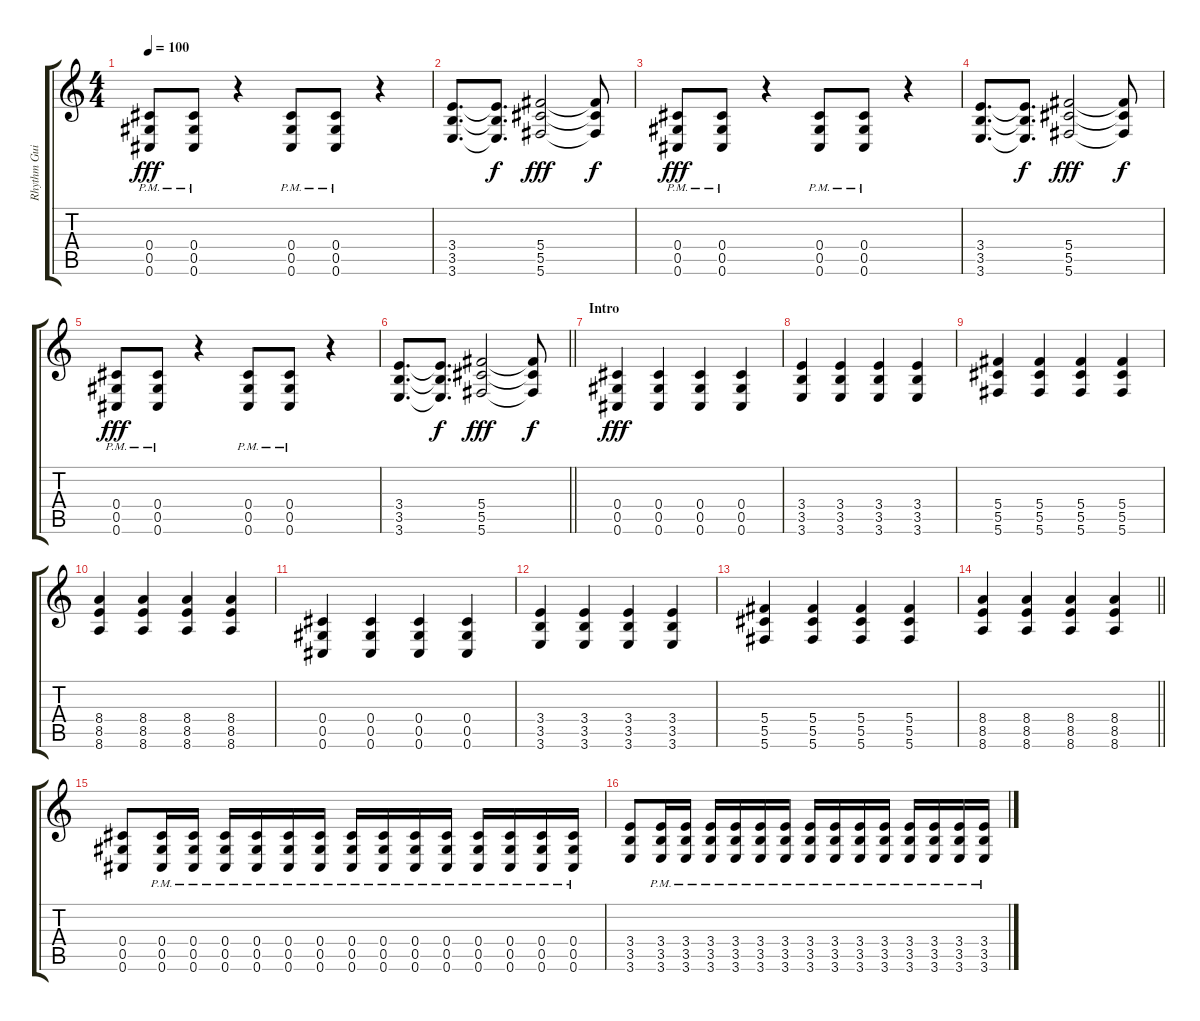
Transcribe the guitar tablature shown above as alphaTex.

\track ("Rhythm Guitar" "Rhythm Gui") {instrument distortionguitar}
\staff {score tabs}
\tuning (Eb4 Bb3 Gb3 Db3 Ab2 Db2) {hide}
\ts (4 4)
\tempo 100
\clef g2
\ks c
(0.4{pm} 0.5{pm} 0.6{pm}).8{dy fff} (0.4{pm} 0.5{pm} 0.6{pm}).8 r.4 (0.4{pm} 0.5{pm} 0.6{pm}).8 (0.4{pm} 0.5{pm} 0.6{pm}).8 r.4 |
(3.4 3.5 3.6).8{d} (3.4{t} 3.5{t} 3.6{t}).8{d dy f} (5.4 5.5 5.6).2{dy fff} (5.4{t} 5.5{t} 5.6{t}).8{dy f} |
(0.4{pm} 0.5{pm} 0.6{pm}).8{dy fff} (0.4{pm} 0.5{pm} 0.6{pm}).8 r.4 (0.4{pm} 0.5{pm} 0.6{pm}).8 (0.4{pm} 0.5{pm} 0.6{pm}).8 r.4 |
(3.4 3.5 3.6).8{d} (3.4{t} 3.5{t} 3.6{t}).8{d dy f} (5.4 5.5 5.6).2{dy fff} (5.4{t} 5.5{t} 5.6{t}).8{dy f} |
(0.4{pm} 0.5{pm} 0.6{pm}).8{dy fff} (0.4{pm} 0.5{pm} 0.6{pm}).8 r.4 (0.4{pm} 0.5{pm} 0.6{pm}).8 (0.4{pm} 0.5{pm} 0.6{pm}).8 r.4 |
\barLineRight lightlight
(3.4 3.5 3.6).8{d} (3.4{t} 3.5{t} 3.6{t}).8{d dy f} (5.4 5.5 5.6).2{dy fff} (5.4{t} 5.5{t} 5.6{t}).8{dy f} |
\section ("" "Intro")
(0.4 0.5 0.6).4{dy fff} (0.4 0.5 0.6).4 (0.4 0.5 0.6).4 (0.4 0.5 0.6).4 |
(3.4 3.5 3.6).4 (3.4 3.5 3.6).4 (3.4 3.5 3.6).4 (3.4 3.5 3.6).4 |
(5.4 5.5 5.6).4 (5.4 5.5 5.6).4 (5.4 5.5 5.6).4 (5.4 5.5 5.6).4 |
(8.4 8.5 8.6).4 (8.4 8.5 8.6).4 (8.4 8.5 8.6).4 (8.4 8.5 8.6).4 |
(0.4 0.5 0.6).4 (0.4 0.5 0.6).4 (0.4 0.5 0.6).4 (0.4 0.5 0.6).4 |
(3.4 3.5 3.6).4 (3.4 3.5 3.6).4 (3.4 3.5 3.6).4 (3.4 3.5 3.6).4 |
(5.4 5.5 5.6).4 (5.4 5.5 5.6).4 (5.4 5.5 5.6).4 (5.4 5.5 5.6).4 |
\barLineRight lightlight
(8.4 8.5 8.6).4 (8.4 8.5 8.6).4 (8.4 8.5 8.6).4 (8.4 8.5 8.6).4 |
(0.4 0.5 0.6).8{instrument overdrivenguitar} (0.4{pm} 0.5{pm} 0.6{pm}).16 (0.4{pm} 0.5{pm} 0.6{pm}).16 (0.4{pm} 0.5{pm} 0.6{pm}).16 (0.4{pm} 0.5{pm} 0.6{pm}).16 (0.4{pm} 0.5{pm} 0.6{pm}).16 (0.4{pm} 0.5{pm} 0.6{pm}).16 (0.4{pm} 0.5{pm} 0.6{pm}).16 (0.4{pm} 0.5{pm} 0.6{pm}).16 (0.4{pm} 0.5{pm} 0.6{pm}).16 (0.4{pm} 0.5{pm} 0.6{pm}).16 (0.4{pm} 0.5{pm} 0.6{pm}).16 (0.4{pm} 0.5{pm} 0.6{pm}).16 (0.4{pm} 0.5{pm} 0.6{pm}).16 (0.4{pm} 0.5{pm} 0.6{pm}).16 |
(3.4 3.5 3.6).8 (3.4{pm} 3.5{pm} 3.6{pm}).16 (3.4{pm} 3.5{pm} 3.6{pm}).16 (3.4{pm} 3.5{pm} 3.6{pm}).16 (3.4{pm} 3.5{pm} 3.6{pm}).16 (3.4{pm} 3.5{pm} 3.6{pm}).16 (3.4{pm} 3.5{pm} 3.6{pm}).16 (3.4{pm} 3.5{pm} 3.6{pm}).16 (3.4{pm} 3.5{pm} 3.6{pm}).16 (3.4{pm} 3.5{pm} 3.6{pm}).16 (3.4{pm} 3.5{pm} 3.6{pm}).16 (3.4{pm} 3.5{pm} 3.6{pm}).16 (3.4{pm} 3.5{pm} 3.6{pm}).16 (3.4{pm} 3.5{pm} 3.6{pm}).16 (3.4{pm} 3.5{pm} 3.6{pm}).16
